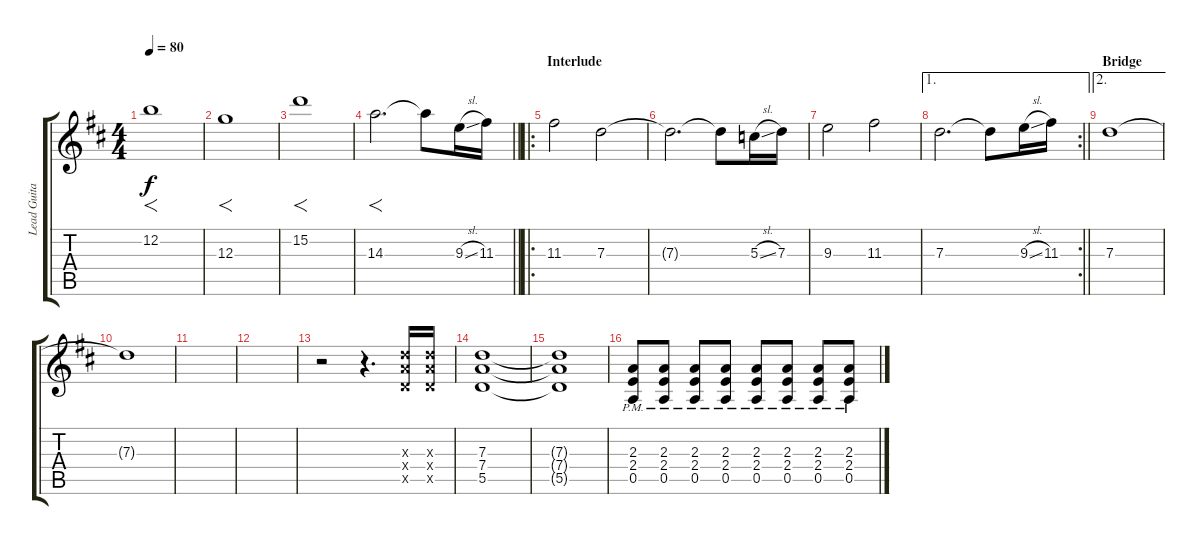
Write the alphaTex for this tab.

\track ("Lead Guitar" "Lead Guita") {instrument overdrivenguitar}
\staff {score tabs}
\tuning (E4 B3 G3 D3 A2 E2) {hide}
\ts (4 4)
\tempo 80
\clef g2
\ks d
12.2.1{f dy f} |
12.3.1{f} |
15.2.1{f} |
\barLineRight lightlight
14.3.2{f d} 14.3{t}.8 9.3{sl}.16 11.3.16 |
\ro
\section ("" "Interlude")
11.3.2 7.3.2 |
7.3{t}.2{d} 7.3{t}.8 5.3{sl}.16 7.3.16 |
9.3.2 11.3.2 |
\ae 1
\rc 2
\barLineRight lightlight
7.3.2{d} 7.3{t}.8 9.3{sl}.16 11.3.16 |
\ae 2
\section ("" "Bridge")
7.3.1{volume 3} |
7.3{t}.1 |
|
|
r.2 r.4{d} (7.3{x} 7.4{x} 5.5{x}).16{volume 16} (7.3{x} 7.4{x} 5.5{x}).16 |
(7.3 7.4 5.5).1 |
(7.3{t} 7.4{t} 5.5{t}).1 |
(2.3{pm} 2.4{pm} 0.5{pm}).8 (2.3{pm} 2.4{pm} 0.5{pm}).8 (2.3{pm} 2.4{pm} 0.5{pm}).8 (2.3{pm} 2.4{pm} 0.5{pm}).8 (2.3{pm} 2.4{pm} 0.5{pm}).8 (2.3 2.4 0.5{pm}).8 (2.3{pm} 2.4{pm} 0.5{pm}).8 (2.3{pm} 2.4{pm} 0.5{pm}).8
